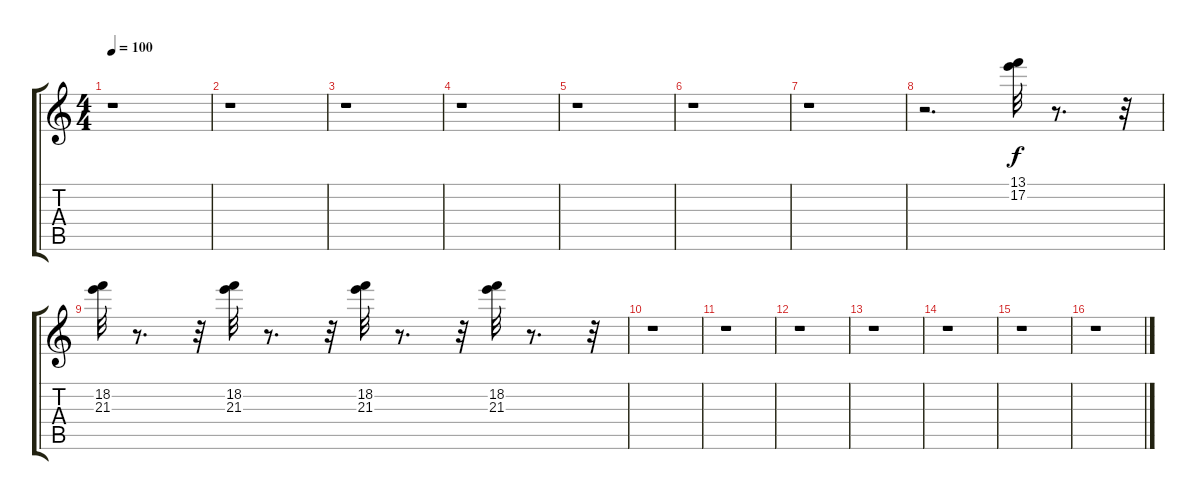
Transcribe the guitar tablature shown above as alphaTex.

\track "" {instrument acousticguitarnylon}
\staff {score tabs}
\tuning (E4 B3 G3 D3 A2 E2) {hide}
\ts (4 4)
\tempo 100
\clef g2
\ks c
r.1{dy f instrument acousticguitarnylon} |
r.1 |
r.1 |
r.1 |
r.1 |
r.1 |
r.1 |
r.2{d} (13.1 17.2).32 r.8{d} r.32 |
(18.2 21.3).32 r.8{d} r.32 (18.2 21.3).32 r.8{d} r.32 (18.2 21.3).32 r.8{d} r.32 (18.2 21.3).32 r.8{d} r.32 |
r.1 |
r.1 |
r.1 |
r.1 |
r.1 |
r.1 |
r.1
